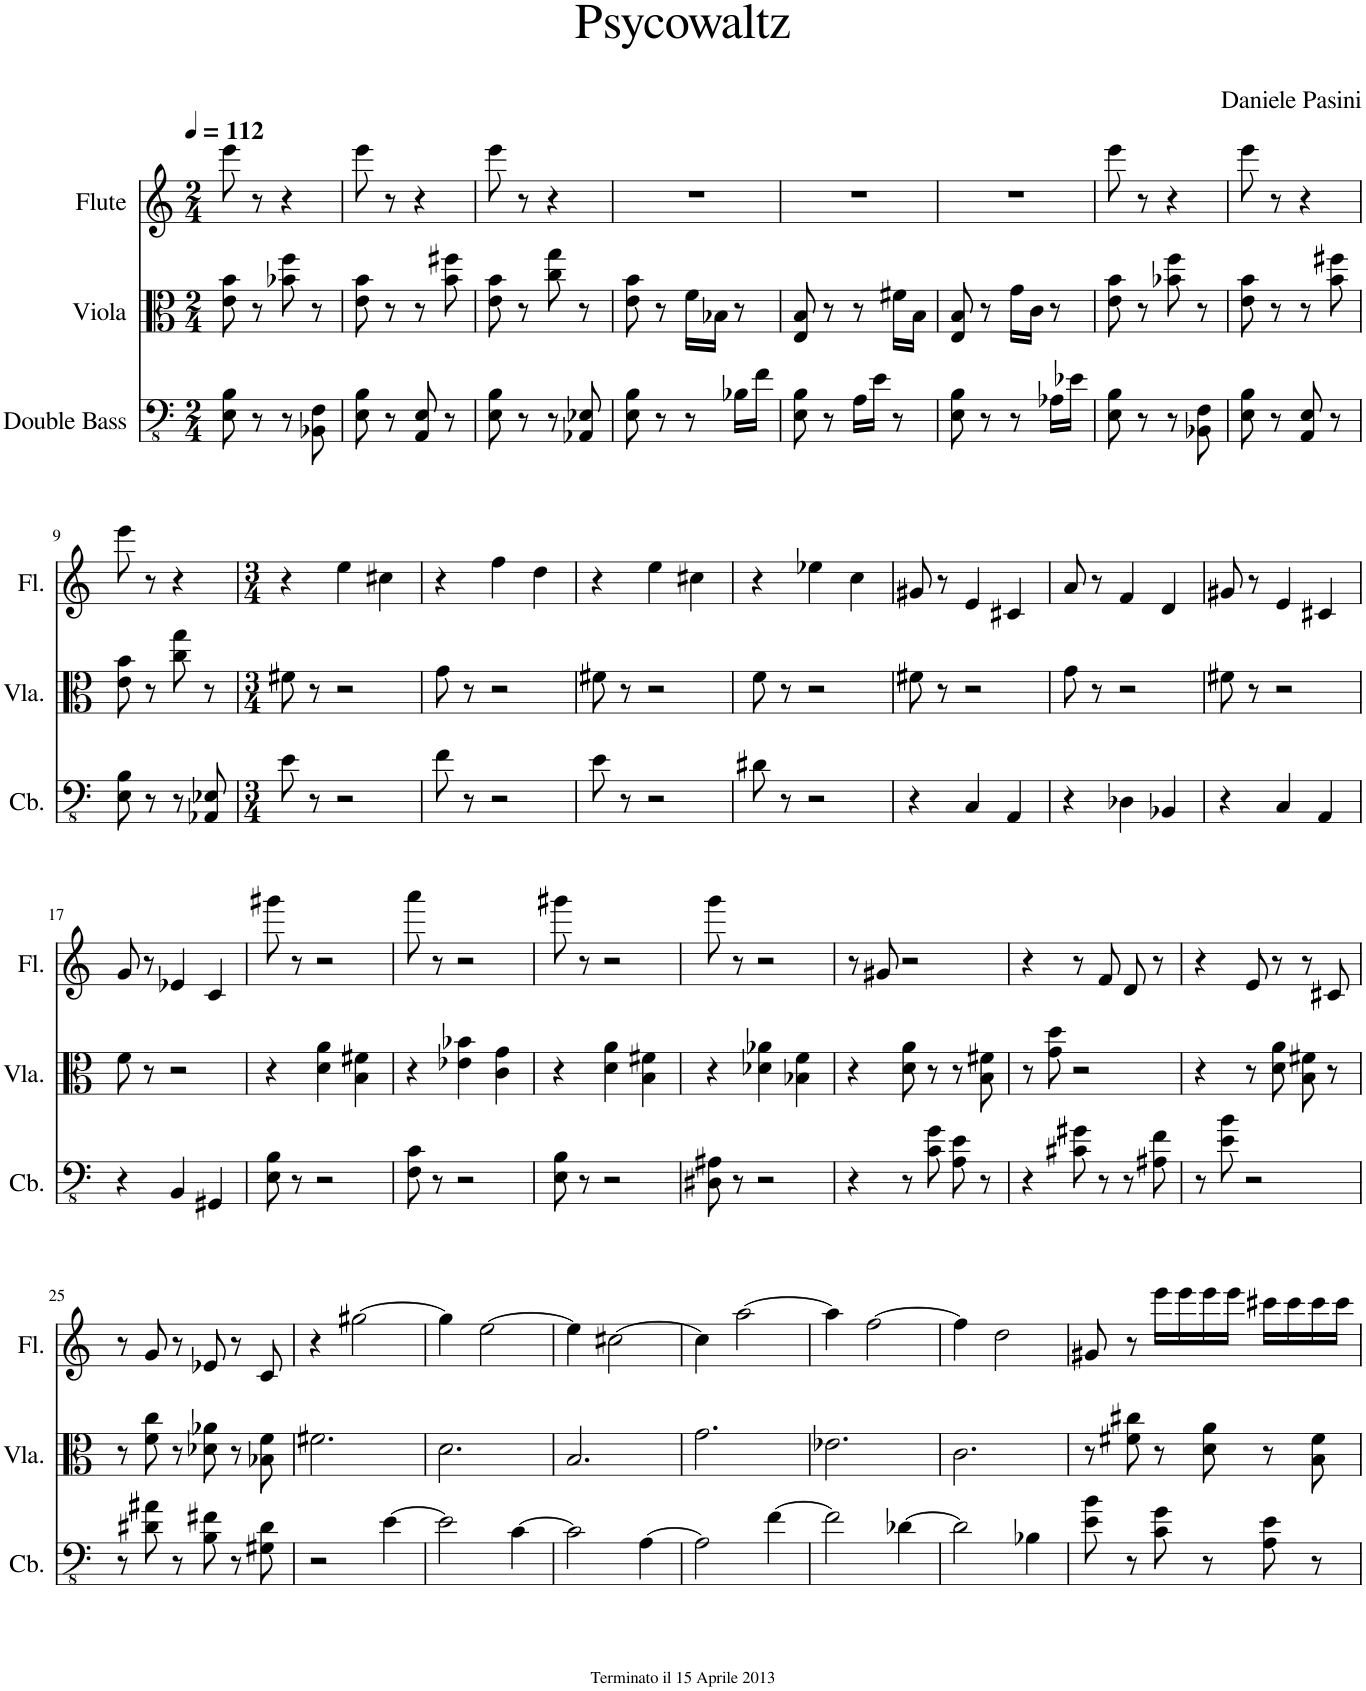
**kern	**kern	**kern
*part3	*part2	*part1
*staff3	*staff2	*staff1
*I"Double Bass	*I"Viola	*I"Flute
*	*I'Vla.	*I'Fl.
*clefFv4	*clefC3	*clefG2
*Trd7c12	*	*
*k[]	*k[]	*k[]
*M2/4	*M2/4	*M2/4
*MM112	*MM112	*MM112
=1	=1	=1
8EE\ 8BB\	8e\ 8b\	8eee\
8r	8r	8r
8r	8b-X\ 8ff\	4r
8BBB-X\ 8FF\	8r	.
=2	=2	=2
8EE\ 8BB\	8e\ 8b\	8eee\
8r	8r	8r
8AAA/ 8EE/	8r	4r
8r	8b\ 8ff#X\	.
=3	=3	=3
8EE\ 8BB\	8e\ 8b\	8eee\
8r	8r	8r
8r	8cc\ 8gg\	4r
8AAA-X/ 8EE-X/	8r	.
=4	=4	=4
8EE\ 8BB\	8e\ 8b\	2r
8r	8r	.
8r	16f\LL	.
.	16B-X\JJ	.
16BB-X\LL	8r	.
16F\JJ	.	.
=5	=5	=5
8EE\ 8BB\	8E/ 8B/	2r
8r	8r	.
16AA\LL	8r	.
16E\JJ	.	.
8r	16f#X\LL	.
.	16B\JJ	.
=6	=6	=6
8EE\ 8BB\	8E/ 8B/	2r
8r	8r	.
8r	16g\LL	.
.	16c\JJ	.
16AA-X\LL	8r	.
16E-X\JJ	.	.
=7	=7	=7
8EE\ 8BB\	8e\ 8b\	8eee\
8r	8r	8r
8r	8b-X\ 8ff\	4r
8BBB-X\ 8FF\	8r	.
=8	=8	=8
8EE\ 8BB\	8e\ 8b\	8eee\
8r	8r	8r
8AAA/ 8EE/	8r	4r
8r	8b\ 8ff#X\	.
!!LO:LB:g=z
=9	=9	=9
8EE\ 8BB\	8e\ 8b\	8eee\
8r	8r	8r
8r	8cc\ 8gg\	4r
8AAA-X/ 8EE-X/	8r	.
=10	=10	=10
*M3/4	*M3/4	*M3/4
8E\	8f#X\	4r
8r	8r	.
2r	2r	4ee\
.	.	4cc#X\
=11	=11	=11
8F\	8g\	4r
8r	8r	.
2r	2r	4ff\
.	.	4dd\
=12	=12	=12
8E\	8f#X\	4r
8r	8r	.
2r	2r	4ee\
.	.	4cc#X\
=13	=13	=13
8D#X\	8f\	4r
8r	8r	.
2r	2r	4ee-X\
.	.	4cc\
=14	=14	=14
4r	8f#X\	8g#X/
.	8r	8r
4CC/	2r	4e/
4AAA/	.	4c#X/
=15	=15	=15
4r	8g\	8a/
.	8r	8r
4DD-X\	2r	4f/
4BBB-X/	.	4d/
=16	=16	=16
4r	8f#X\	8g#X/
.	8r	8r
4CC/	2r	4e/
4AAA/	.	4c#X/
!!LO:LB:g=z
=17	=17	=17
4r	8f\	8g/
.	8r	8r
4BBB/	2r	4e-X/
4GGG#X/	.	4c/
=18	=18	=18
8EE\ 8BB\	4r	8ggg#X\
8r	.	8r
2r	4d\ 4a\	2r
.	4B\ 4f#X\	.
=19	=19	=19
8FF\ 8C\	4r	8aaa\
8r	.	8r
2r	4e-X\ 4b-X\	2r
.	4c\ 4g\	.
=20	=20	=20
8EE\ 8BB\	4r	8ggg#X\
8r	.	8r
2r	4d\ 4a\	2r
.	4B\ 4f#X\	.
=21	=21	=21
8DD#X\ 8AA#X\	4r	8ggg\
8r	.	8r
2r	4d-X\ 4a-X\	2r
.	4B-X\ 4f\	.
=22	=22	=22
4r	4r	8r
.	.	8g#X/
8r	8d\ 8a\	2r
8C\ 8G\	8r	.
8AA\ 8E\	8r	.
8r	8B\ 8f#X\	.
=23	=23	=23
4r	8r	4r
.	8g\ 8dd\	.
8C#X\ 8G#X\	2r	8r
8r	.	8f/
8r	.	8d/
8AA#X\ 8F\	.	8r
=24	=24	=24
8r	4r	4r
8E\ 8B\	.	.
2r	8r	8e/
.	8d\ 8a\	8r
.	8B\ 8f#X\	8r
.	8r	8c#X/
!!LO:LB:g=z
=25	=25	=25
8r	8r	8r
8D#X\ 8A#X\	8f\ 8cc\	8g/
8r	8r	8r
8BB\ 8F#X\	8d-X\ 8a-X\	8e-X/
8r	8r	8r
8GG#X\ 8D#\	8B-X\ 8f\	8c/
=26	=26	=26
2r	2.f#X\	4r
.	.	[2gg#X\
[4E\	.	.
=27	=27	=27
2E\]	2.d\	4gg#\]
.	.	[2ee\
[4C\	.	.
=28	=28	=28
2C\]	2.B/	4ee\]
.	.	[2cc#X\
[4AA\	.	.
=29	=29	=29
2AA\]	2.g\	4cc#\]
.	.	[2aa\
[4F\	.	.
=30	=30	=30
2F\]	2.e-X\	4aa\]
.	.	[2ff\
[4D-X\	.	.
=31	=31	=31
2D-\]	2.c\	4ff\]
.	.	2dd\
4BB-X\	.	.
=32	=32	=32
8E\ 8B\	8r	8g#X/
8r	8f#X\ 8cc#X\	8r
8C\ 8G\	8r	16eee\LL
.	.	16eee\
8r	8d\ 8a\	16eee\
.	.	16eee\JJ
8AA\ 8E\	8r	16ccc#X\LL
.	.	16ccc#\
8r	8B\ 8f#\	16ccc#\
.	.	16ccc#\JJ
=	=	=
*-	*-	*-
